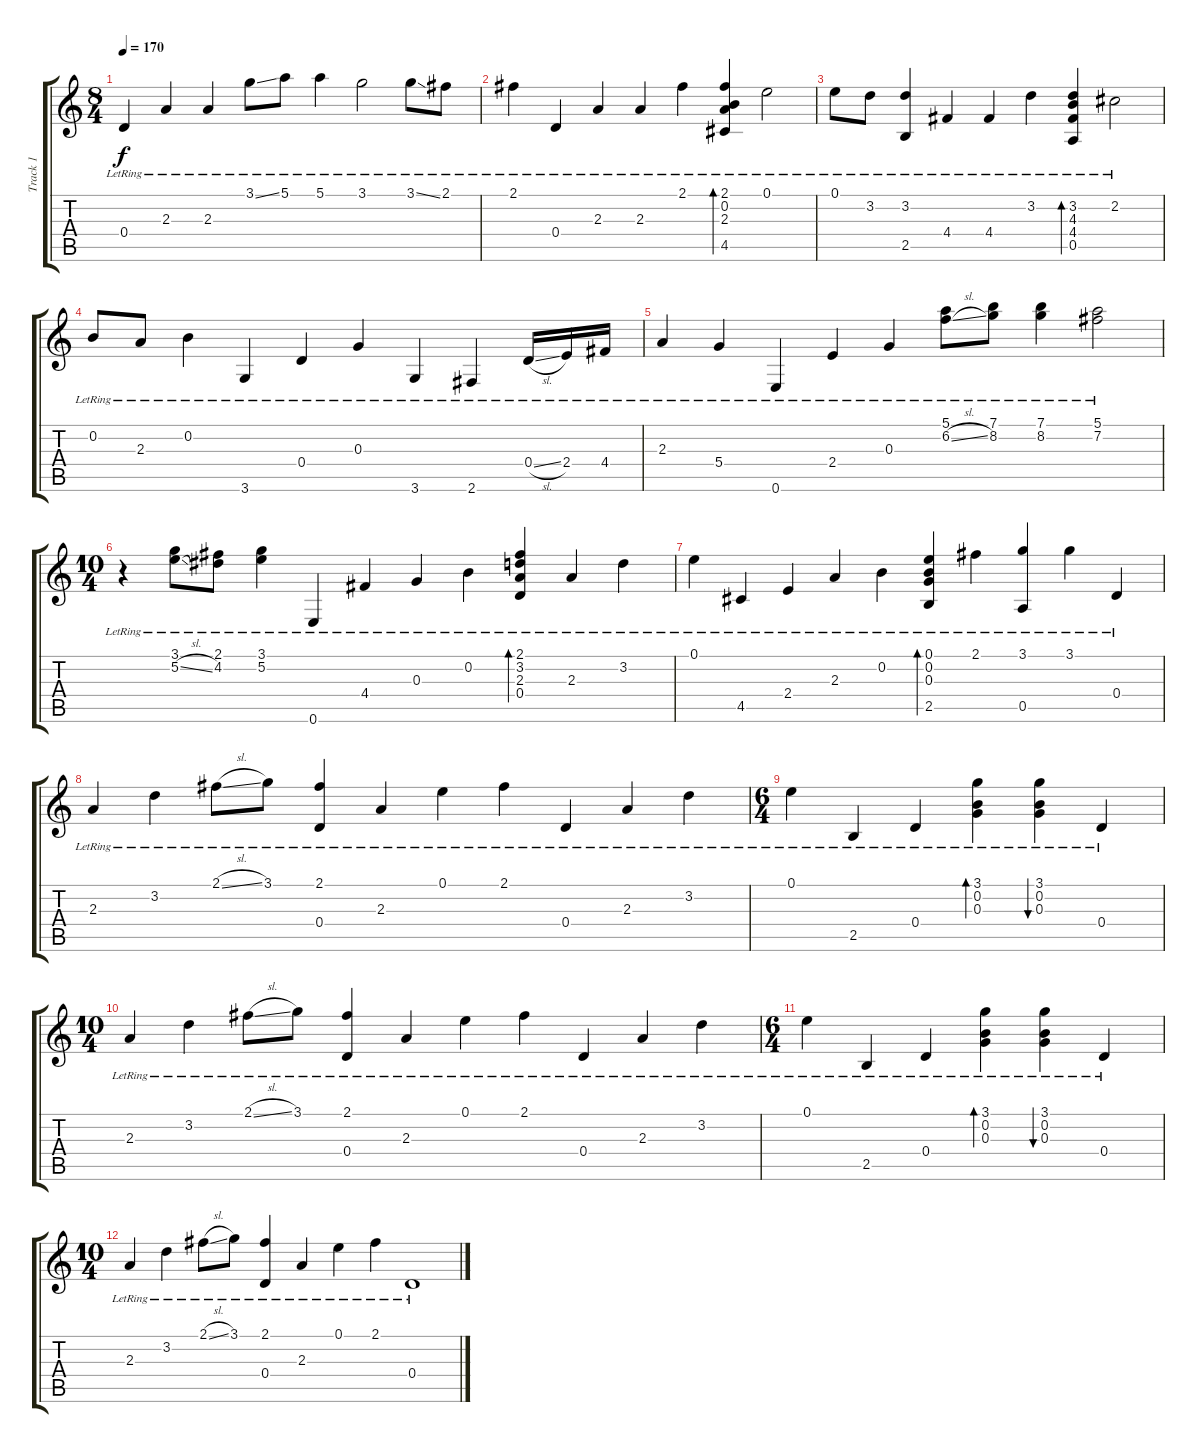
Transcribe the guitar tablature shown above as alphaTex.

\track ("Track 1" "Track 1") {instrument acousticguitarsteel}
\staff {score tabs}
\tuning (E4 B3 G3 D3 A2 E2) {hide}
\ts (8 4)
\tempo 170
\clef g2
\ks c
0.4{lr}.4{dy f} 2.3{lr}.4 2.3{lr}.4 3.1{ss lr}.8 5.1{lr}.8 5.1{lr}.4 3.1{lr}.2 3.1{ss lr}.8 2.1{lr}.8 |
2.1{lr}.4 0.4{lr}.4 2.3{lr}.4 2.3{lr}.4 2.1{lr}.4 (2.1{lr} 0.2{lr} 2.3{lr} 4.5{lr}).4{bd 60} 0.1{lr}.2 |
0.1{lr}.8 3.2{lr}.8 (3.2{lr} 2.5{lr}).4 4.4{lr}.4 4.4{lr}.4 3.2{lr}.4 (3.2{lr} 4.3{lr} 4.4{lr} 0.5{lr}).4{bd 60} 2.2{lr}.2 |
0.2{lr}.8 2.3{lr}.8 0.2{lr}.4 3.6{lr}.4 0.4{lr}.4 0.3{lr}.4 3.6{lr}.4 2.6{lr}.4 0.4{sl lr}.16 2.4{lr}.16 4.4{lr}.16 |
2.3{lr}.4 5.4{lr}.4 0.6{lr}.4 2.4{lr}.4 0.3{lr}.4 (5.1{lr} 6.2{sl lr}).8 (7.1{lr} 8.2{lr}).8 (7.1{lr} 8.2{lr}).4 (5.1{lr} 7.2{lr}).2 |
\ts (10 4)
r.4 (3.1{lr} 5.2{sl lr}).8 (2.1{lr} 4.2{lr}).8 (3.1{lr} 5.2{lr}).4 0.6{lr}.4 4.4{lr}.4 0.3{lr}.4 0.2{lr}.4 (2.1{lr} 3.2{lr} 2.3{lr} 0.4{lr}).4{bd 60} 2.3{lr}.4 3.2{lr}.4 |
0.1{lr}.4 4.5{lr}.4 2.4{lr}.4 2.3{lr}.4 0.2{lr}.4 (0.1{lr} 0.2{lr} 0.3{lr} 2.5{lr}).4{bd 60} 2.1{lr}.4 (3.1{lr} 0.5{lr}).4 3.1{lr}.4 0.4{lr}.4 |
2.3{lr}.4 3.2{lr}.4 2.1{sl lr}.8 3.1{lr}.8 (2.1{lr} 0.4{lr}).4 2.3{lr}.4 0.1{lr}.4 2.1{lr}.4 0.4{lr}.4 2.3{lr}.4 3.2{lr}.4 |
\ts (6 4)
0.1{lr}.4 2.5{lr}.4 0.4{lr}.4 (3.1{lr} 0.2{lr} 0.3{lr}).4{bd 60} (3.1{lr} 0.2{lr} 0.3{lr}).4{bu 60} 0.4{lr}.4 |
\ts (10 4)
2.3{lr}.4 3.2{lr}.4 2.1{sl lr}.8 3.1{lr}.8 (2.1{lr} 0.4{lr}).4 2.3{lr}.4 0.1{lr}.4 2.1{lr}.4 0.4{lr}.4 2.3{lr}.4 3.2{lr}.4 |
\ts (6 4)
0.1{lr}.4 2.5{lr}.4 0.4{lr}.4 (3.1{lr} 0.2{lr} 0.3{lr}).4{bd 60} (3.1{lr} 0.2{lr} 0.3{lr}).4{bu 60} 0.4{lr}.4 |
\ts (10 4)
2.3{lr}.4 3.2{lr}.4 2.1{sl lr}.8 3.1{lr}.8 (2.1{lr} 0.4{lr}).4 2.3{lr}.4 0.1{lr}.4 2.1{lr}.4 0.4{lr}.1
